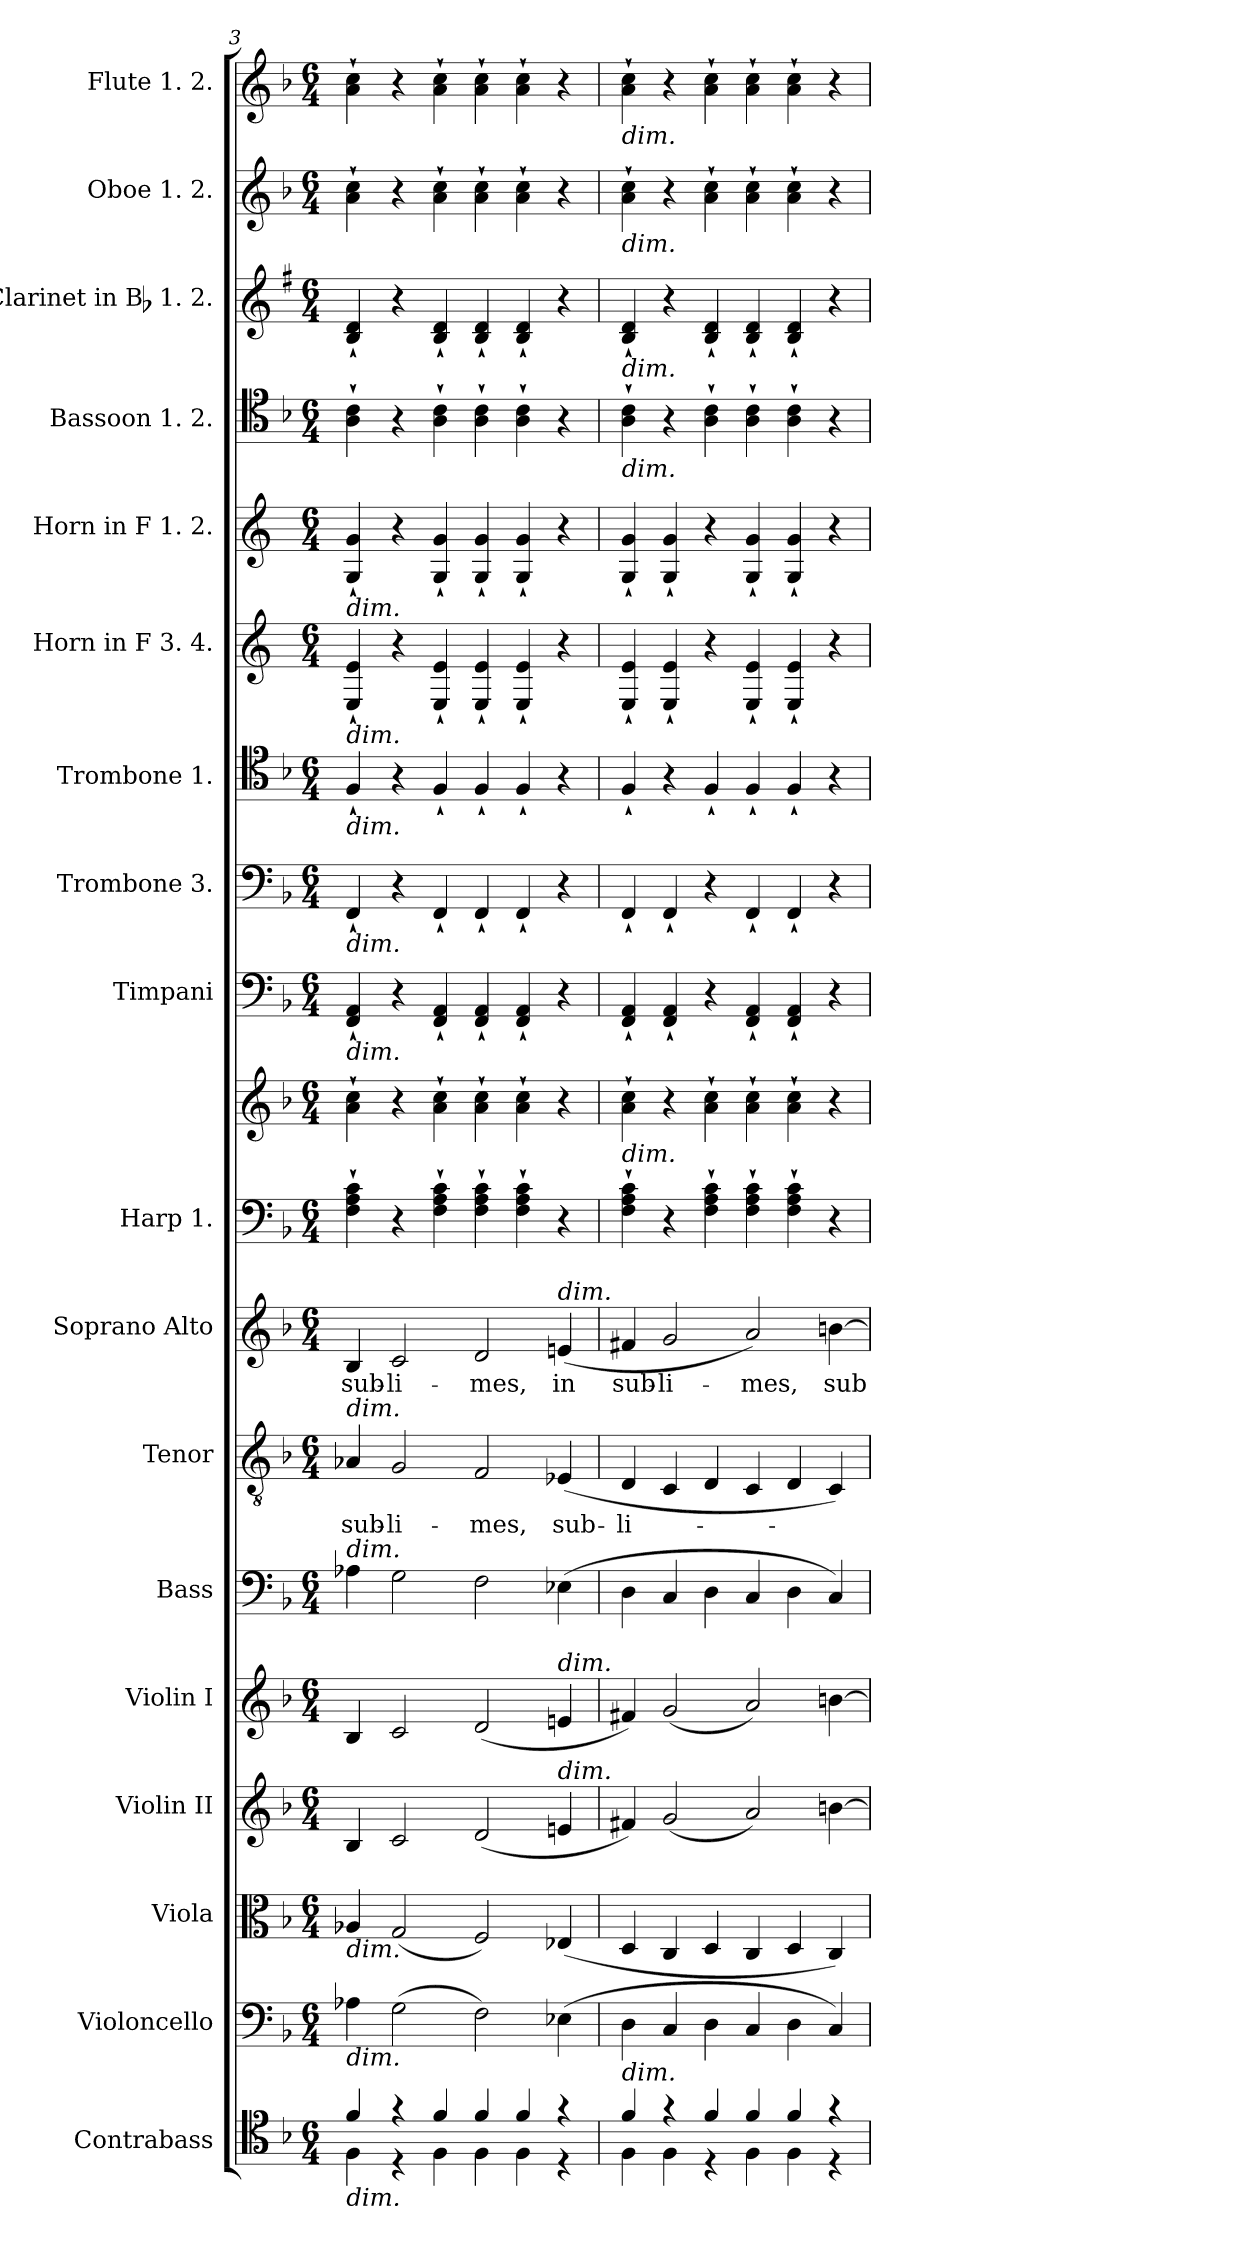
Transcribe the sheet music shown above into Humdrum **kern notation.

**kern	**kern	**kern	**kern	**kern	**kern	**kern	**text	**kern	**text	**kern	**kern	**kern	**kern	**kern	**kern	**kern	**kern	**kern	**kern	**kern
*part18	*part17	*part16	*part15	*part14	*part13	*part12	*part12	*part11	*part11	*part10	*part10	*part9	*part8	*part7	*part6	*part5	*part4	*part3	*part2	*part1
*staff19	*staff18	*staff17	*staff16	*staff15	*staff14	*staff13	*staff13	*staff12	*staff12	*staff11	*staff10	*staff9	*staff8	*staff7	*staff6	*staff5	*staff4	*staff3	*staff2	*staff1
*I"Contrabass	*I"Violoncello	*I"Viola	*I"Violin II	*I"Violin I	*I"Bass	*I"Tenor	*	*I"Soprano Alto	*	*I"Harp 1.	*	*I"Timpani	*I"Trombone 3.	*I"Trombone 1.	*I"Horn in F 3. 4.	*I"Horn in F 1. 2.	*I"Bassoon 1. 2.	*I"Clarinet in Bb 1. 2.	*I"Oboe 1. 2.	*I"Flute 1. 2.
*I'Cb.	*I'Vc.	*I'Vla.	*I'Vln. II	*I'Vln. I	*I'B.	*I'T.	*	*I'S.	*	*I'Hp.	*	*I'Timp.	*I'Tbn.	*I'Tbn.	*I'Hn.	*I'Hn.	*I'Bsn.	*I'Cl.	*I'Ob.	*I'Fl.
*clefC4	*clefF4	*clefC3	*clefG2	*clefG2	*clefF4	*clefGv2	*	*clefG2	*	*clefF4	*clefG2	*clefF4	*clefF4	*clefC4	*clefG2	*clefG2	*clefC4	*clefG2	*clefG2	*clefG2
*	*	*	*	*	*	*	*	*	*	*	*	*	*	*	*ITrd4c7	*ITrd4c7	*	*ITrd1c2	*	*
*k[b-]	*k[b-]	*k[b-]	*k[b-]	*k[b-]	*k[b-]	*k[b-]	*	*k[b-]	*	*k[b-]	*k[b-]	*k[b-]	*k[b-]	*k[b-]	*k[b-]	*k[b-]	*k[b-]	*k[b-]	*k[b-]	*k[b-]
*F:	*F:	*F:	*F:	*F:	*F:	*F:	*	*F:	*	*F:	*F:	*F:	*F:	*F:	*F:	*F:	*F:	*F:	*F:	*F:
*M6/4	*M6/4	*M6/4	*M6/4	*M6/4	*M6/4	*M6/4	*	*M6/4	*	*M6/4	*M6/4	*M6/4	*M6/4	*M6/4	*M6/4	*M6/4	*M6/4	*M6/4	*M6/4	*M6/4
=3	=3	=3	=3	=3	=3	=3	=3	=3	=3	=3	=3	=3	=3	=3	=3	=3	=3	=3	=3	=3
*^	*	*	*	*	*	*	*	*	*	*	*	*	*	*	*	*	*	*	*	*
!	!	!	!	!	!	!	!	!	!	!	!	!	!	!	!	!	!LO:TX:b:i:t=dim.	!	!	!	!
!	!	!	!	!	!	!	!	!	!	!	!	!	!	!	!	!LO:TX:b:i:t=dim.	!	!	!	!	!
!	!	!	!	!	!	!	!	!	!	!	!	!	!	!	!LO:TX:b:i:t=dim.	!	!	!	!	!	!
!	!	!	!	!	!	!	!	!	!	!	!	!	!	!LO:TX:b:i:t=dim.	!	!	!	!	!	!	!
!	!	!	!	!	!	!	!	!	!	!	!	!	!LO:TX:b:i:t=dim.	!	!	!	!	!	!	!	!
!	!	!	!	!	!	!	!LO:TX:a:i:t=dim.	!	!	!	!	!	!	!	!	!	!	!	!	!	!
!	!	!	!	!	!	!LO:TX:a:i:t=dim.	!	!	!	!	!	!	!	!	!	!	!	!	!	!	!
!	!	!	!LO:TX:b:i:t=dim.	!	!	!	!	!	!	!	!	!	!	!	!	!	!	!	!	!	!
!	!	!LO:TX:b:i:t=dim.	!	!	!	!	!	!	!	!	!	!	!	!	!	!	!	!	!	!	!
!LO:TX:b:i:t=dim.	!	!	!	!	!	!	!	!	!	!	!	!	!	!	!	!	!	!	!	!	!
4f	4F	4A-X	4A-X	4B-	4B-	4A-X	4A-X	sub-	4B-	sub-	4F` 4A` 4c`	4a` 4cc`	4FF` 4AA`	4FF`	4F`	4AA` 4A`	4C` 4c`	4A` 4c`	4A` 4c`	4a` 4cc`	4a` 4cc`
4r	4r	(2G	(2G	2c	2c	2G	2G	-li-	2c	-li-	4r	4r	4r	4r	4r	4r	4r	4r	4r	4r	4r
4f	4F	.	.	.	.	.	.	.	.	.	4F` 4A` 4c`	4a` 4cc`	4FF` 4AA`	4FF`	4F`	4AA` 4A`	4C` 4c`	4A` 4c`	4A` 4c`	4a` 4cc`	4a` 4cc`
4f	4F	2F)	2F)	(2d	(2d	2F	2F	-mes,	2d	-mes,	4F` 4A` 4c`	4a` 4cc`	4FF` 4AA`	4FF`	4F`	4AA` 4A`	4C` 4c`	4A` 4c`	4A` 4c`	4a` 4cc`	4a` 4cc`
4f	4F	.	.	.	.	.	.	.	.	.	4F` 4A` 4c`	4a` 4cc`	4FF` 4AA`	4FF`	4F`	4AA` 4A`	4C` 4c`	4A` 4c`	4A` 4c`	4a` 4cc`	4a` 4cc`
!	!	!	!	!	!	!	!	!	!LO:TX:a:i:t=dim.	!	!	!	!	!	!	!	!	!	!	!	!
!	!	!	!	!	!LO:TX:a:i:t=dim.	!	!	!	!	!	!	!	!	!	!	!	!	!	!	!	!
!	!	!	!	!LO:TX:a:i:t=dim.	!	!	!	!	!	!	!	!	!	!	!	!	!	!	!	!	!
4r	4r	(4E-X	(4E-X	4en	4en	(4E-X	(4E-X	sub-	(4en	in	4r	4r	4r	4r	4r	4r	4r	4r	4r	4r	4r
=4	=4	=4	=4	=4	=4	=4	=4	=4	=4	=4	=4	=4	=4	=4	=4	=4	=4	=4	=4	=4	=4
!	!	!	!	!	!	!	!	!	!	!	!	!	!	!	!	!	!	!	!	!	!LO:TX:b:i:t=dim.
!	!	!	!	!	!	!	!	!	!	!	!	!	!	!	!	!	!	!	!	!LO:TX:b:i:t=dim.	!
!	!	!	!	!	!	!	!	!	!	!	!	!	!	!	!	!	!	!	!LO:TX:b:i:t=dim.	!	!
!	!	!	!	!	!	!	!	!	!	!	!	!	!	!	!	!	!	!LO:TX:b:i:t=dim.	!	!	!
!	!	!	!	!	!	!	!	!	!	!	!	!LO:TX:b:i:t=dim.	!	!	!	!	!	!	!	!	!
!LO:TX:a:i:t=dim.	!	!	!	!	!	!	!	!	!	!	!	!	!	!	!	!	!	!	!	!	!
4f	4F	4D	4D	4f#X)	4f#X)	4D	4D	-li-	4f#X	sub-	4F` 4A` 4c`	4a` 4cc`	4FF` 4AA`	4FF`	4F`	4AA` 4A`	4C` 4c`	4A` 4c`	4A` 4c`	4a` 4cc`	4a` 4cc`
4r	4F	4C	4C	(2g	(2g	4C	4C	.	2g	-li-	4r	4r	4FF` 4AA`	4FF`	4r	4AA` 4A`	4C` 4c`	4r	4r	4r	4r
4f	4r	4D	4D	.	.	4D	4D	.	.	.	4F` 4A` 4c`	4a` 4cc`	4r	4r	4F`	4r	4r	4A` 4c`	4A` 4c`	4a` 4cc`	4a` 4cc`
4f	4F	4C	4C	2a)	2a)	4C	4C	.	2a)	-mes,	4F` 4A` 4c`	4a` 4cc`	4FF` 4AA`	4FF`	4F`	4AA` 4A`	4C` 4c`	4A` 4c`	4A` 4c`	4a` 4cc`	4a` 4cc`
4f	4F	4D	4D	.	.	4D	4D	.	.	.	4F` 4A` 4c`	4a` 4cc`	4FF` 4AA`	4FF`	4F`	4AA` 4A`	4C` 4c`	4A` 4c`	4A` 4c`	4a` 4cc`	4a` 4cc`
4r	4r	4C)	4C)	[4bn	[4bn	4C)	4C)	.	[4bn	sub-	4r	4r	4r	4r	4r	4r	4r	4r	4r	4r	4r
*v	*v	*	*	*	*	*	*	*	*	*	*	*	*	*	*	*	*	*	*	*	*
=	=	=	=	=	=	=	=	=	=	=	=	=	=	=	=	=	=	=	=	=
*-	*-	*-	*-	*-	*-	*-	*-	*-	*-	*-	*-	*-	*-	*-	*-	*-	*-	*-	*-	*-
